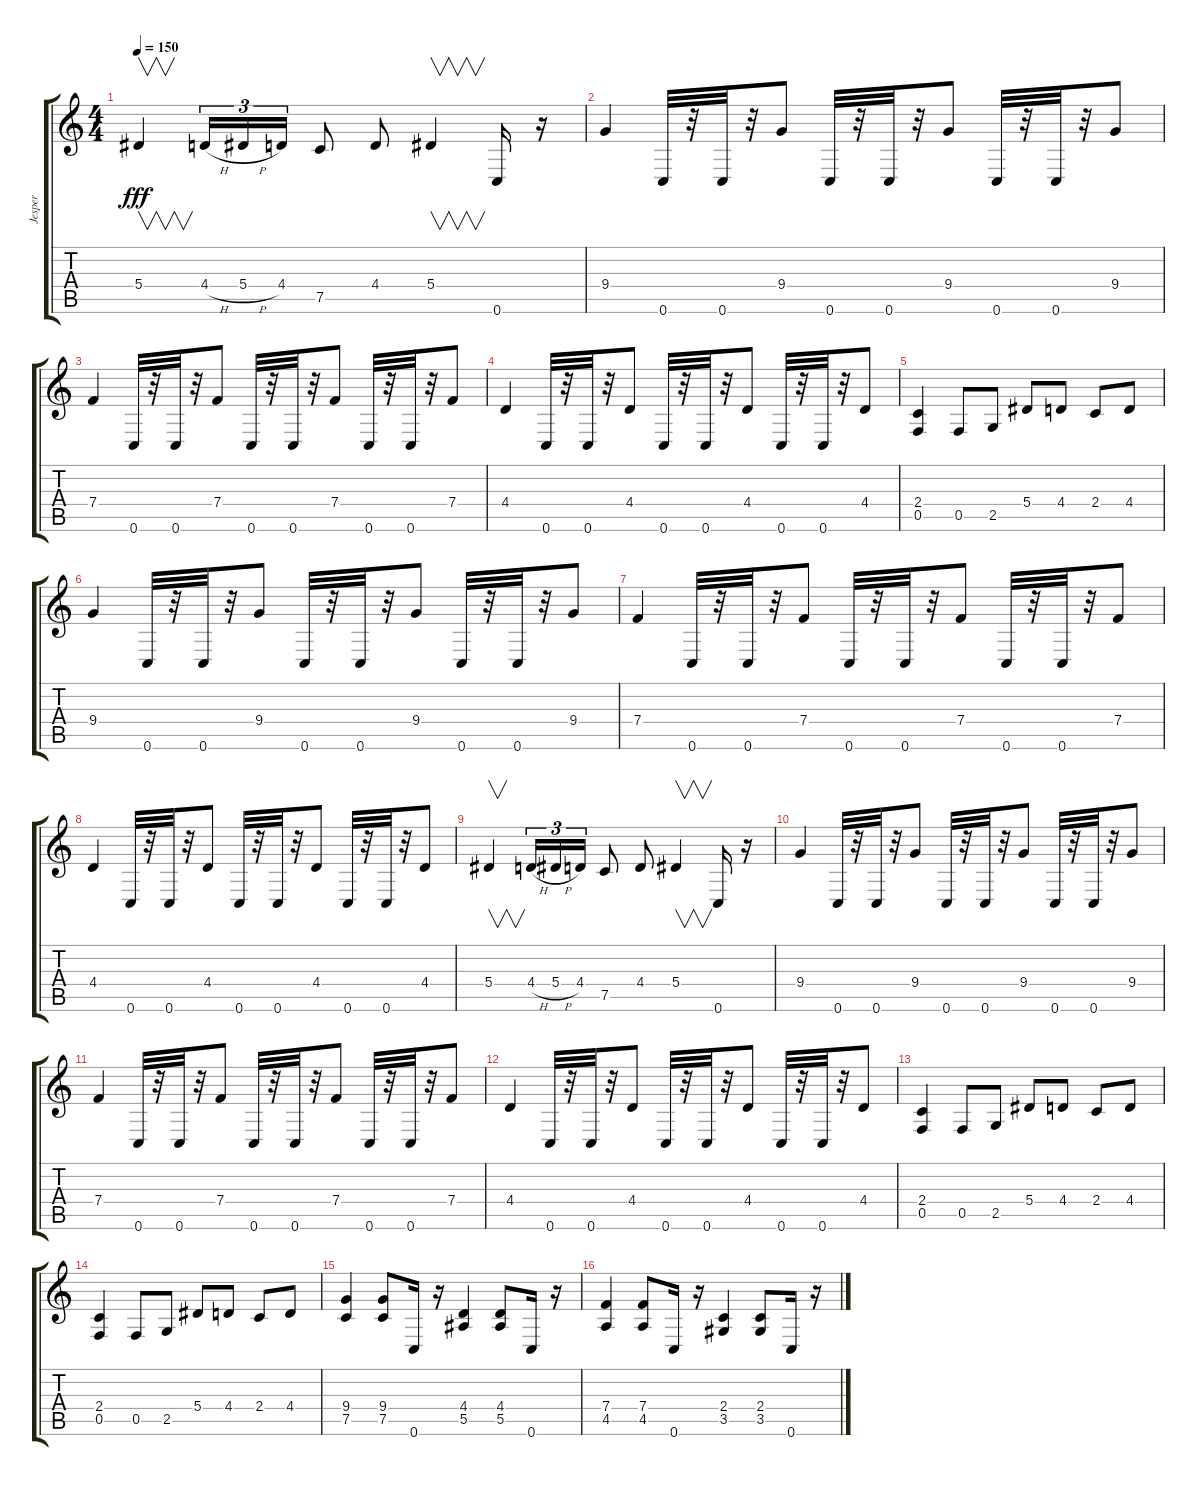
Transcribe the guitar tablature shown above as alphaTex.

\track ("Jesper" "Jesper") {instrument overdrivenguitar}
\staff {score tabs}
\tuning (C4 G3 Eb3 Bb2 F2 C2) {hide}
\ts (4 4)
\tempo 150
\clef g2
\ks c
5.4.4{v dy fff} 4.4{h}.16{tu (3 2)} 5.4{h}.16{tu (3 2)} 4.4.16{tu (3 2)} 7.5.8 4.4.8 5.4.4{v} 0.6.16 r.16 |
9.4.4 0.6.32 r.32 0.6.32 r.32 9.4.8 0.6.32 r.32 0.6.32 r.32 9.4.8 0.6.32 r.32 0.6.32 r.32 9.4.8 |
7.4.4 0.6.32 r.32 0.6.32 r.32 7.4.8 0.6.32 r.32 0.6.32 r.32 7.4.8 0.6.32 r.32 0.6.32 r.32 7.4.8 |
4.4.4 0.6.32 r.32 0.6.32 r.32 4.4.8 0.6.32 r.32 0.6.32 r.32 4.4.8 0.6.32 r.32 0.6.32 r.32 4.4.8 |
(2.4 0.5).4 0.5.8 2.5.8 5.4.8 4.4.8 2.4.8 4.4.8 |
9.4.4 0.6.32 r.32 0.6.32 r.32 9.4.8 0.6.32 r.32 0.6.32 r.32 9.4.8 0.6.32 r.32 0.6.32 r.32 9.4.8 |
7.4.4 0.6.32 r.32 0.6.32 r.32 7.4.8 0.6.32 r.32 0.6.32 r.32 7.4.8 0.6.32 r.32 0.6.32 r.32 7.4.8 |
4.4.4 0.6.32 r.32 0.6.32 r.32 4.4.8 0.6.32 r.32 0.6.32 r.32 4.4.8 0.6.32 r.32 0.6.32 r.32 4.4.8 |
5.4.4{v} 4.4{h}.16{tu (3 2)} 5.4{h}.16{tu (3 2)} 4.4.16{tu (3 2)} 7.5.8 4.4.8 5.4.4{v} 0.6.16 r.16 |
9.4.4 0.6.32 r.32 0.6.32 r.32 9.4.8 0.6.32 r.32 0.6.32 r.32 9.4.8 0.6.32 r.32 0.6.32 r.32 9.4.8 |
7.4.4 0.6.32 r.32 0.6.32 r.32 7.4.8 0.6.32 r.32 0.6.32 r.32 7.4.8 0.6.32 r.32 0.6.32 r.32 7.4.8 |
4.4.4 0.6.32 r.32 0.6.32 r.32 4.4.8 0.6.32 r.32 0.6.32 r.32 4.4.8 0.6.32 r.32 0.6.32 r.32 4.4.8 |
(2.4 0.5).4 0.5.8 2.5.8 5.4.8 4.4.8 2.4.8 4.4.8 |
(2.4 0.5).4 0.5.8 2.5.8 5.4.8 4.4.8 2.4.8 4.4.8 |
(9.4 7.5).4 (9.4 7.5).8 0.6.16 r.16 (4.4 5.5).4 (4.4 5.5).8 0.6.16 r.16 |
(7.4 4.5).4 (7.4 4.5).8 0.6.16 r.16 (2.4 3.5).4 (2.4 3.5).8 0.6.16 r.16
